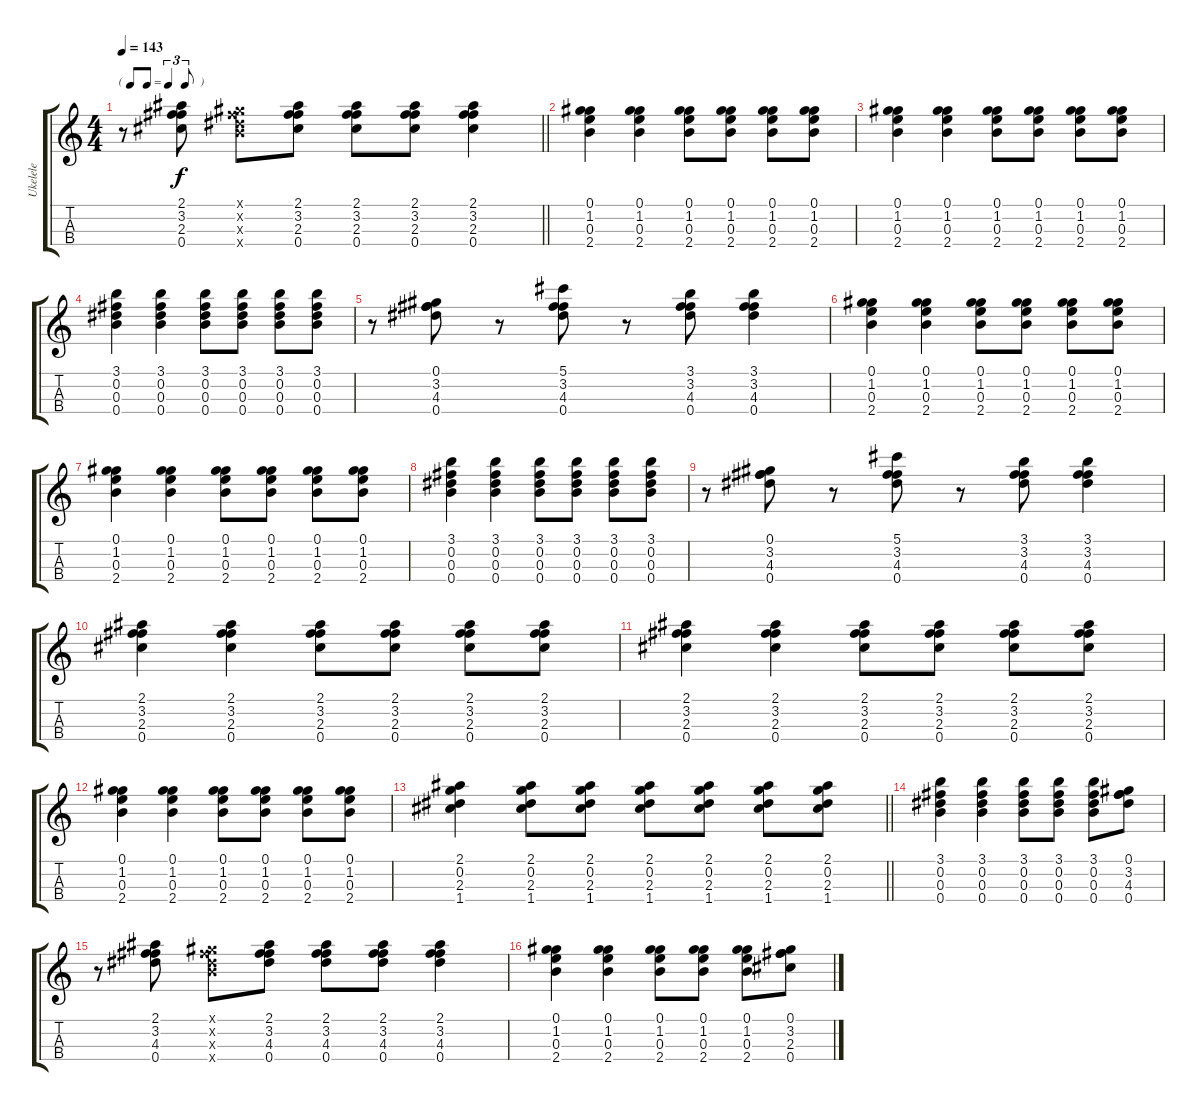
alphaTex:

\track ("Ukelele" "Ukelele") {instrument acousticguitarnylon}
\staff {score tabs}
\tuning (Ab4 Eb4 B3 Gb4) {hide}
\ts (4 4)
\tf triplet8th
\tempo 143
\clef g2
\barLineRight lightlight
\ks c
r.8{dy f} (2.1 3.2 2.3 0.4).8 (0.1{x} 0.2{x} 0.3{x} 0.4{x}).8 (2.1 3.2 2.3 0.4).8 (2.1 3.2 2.3 0.4).8 (2.1 3.2 2.3 0.4).8 (2.1 3.2 2.3 0.4).4 |
\section ("" "")
(0.1 1.2 0.3 2.4).4 (0.1 1.2 0.3 2.4).4 (0.1 1.2 0.3 2.4).8 (0.1 1.2 0.3 2.4).8 (0.1 1.2 0.3 2.4).8 (0.1 1.2 0.3 2.4).8 |
(0.1 1.2 0.3 2.4).4 (0.1 1.2 0.3 2.4).4 (0.1 1.2 0.3 2.4).8 (0.1 1.2 0.3 2.4).8 (0.1 1.2 0.3 2.4).8 (0.1 1.2 0.3 2.4).8 |
(3.1 0.2 0.3 0.4).4 (3.1 0.2 0.3 0.4).4 (3.1 0.2 0.3 0.4).8 (3.1 0.2 0.3 0.4).8 (3.1 0.2 0.3 0.4).8 (3.1 0.2 0.3 0.4).8 |
r.8 (0.1 3.2 4.3 0.4).8 r.8 (5.1 3.2 4.3 0.4).8 r.8 (3.1 3.2 4.3 0.4).8 (3.1 3.2 4.3 0.4).4 |
(0.1 1.2 0.3 2.4).4 (0.1 1.2 0.3 2.4).4 (0.1 1.2 0.3 2.4).8 (0.1 1.2 0.3 2.4).8 (0.1 1.2 0.3 2.4).8 (0.1 1.2 0.3 2.4).8 |
(0.1 1.2 0.3 2.4).4 (0.1 1.2 0.3 2.4).4 (0.1 1.2 0.3 2.4).8 (0.1 1.2 0.3 2.4).8 (0.1 1.2 0.3 2.4).8 (0.1 1.2 0.3 2.4).8 |
(3.1 0.2 0.3 0.4).4 (3.1 0.2 0.3 0.4).4 (3.1 0.2 0.3 0.4).8 (3.1 0.2 0.3 0.4).8 (3.1 0.2 0.3 0.4).8 (3.1 0.2 0.3 0.4).8 |
r.8 (0.1 3.2 4.3 0.4).8 r.8 (5.1 3.2 4.3 0.4).8 r.8 (3.1 3.2 4.3 0.4).8 (3.1 3.2 4.3 0.4).4 |
(2.1 3.2 2.3 0.4).4 (2.1 3.2 2.3 0.4).4 (2.1 3.2 2.3 0.4).8 (2.1 3.2 2.3 0.4).8 (2.1 3.2 2.3 0.4).8 (2.1 3.2 2.3 0.4).8 |
(2.1 3.2 2.3 0.4).4 (2.1 3.2 2.3 0.4).4 (2.1 3.2 2.3 0.4).8 (2.1 3.2 2.3 0.4).8 (2.1 3.2 2.3 0.4).8 (2.1 3.2 2.3 0.4).8 |
(0.1 1.2 0.3 2.4).4 (0.1 1.2 0.3 2.4).4 (0.1 1.2 0.3 2.4).8 (0.1 1.2 0.3 2.4).8 (0.1 1.2 0.3 2.4).8 (0.1 1.2 0.3 2.4).8 |
\barLineRight lightlight
(2.1 0.2 2.3 1.4).4 (2.1 0.2 2.3 1.4).8 (2.1 0.2 2.3 1.4).8 (2.1 0.2 2.3 1.4).8 (2.1 0.2 2.3 1.4).8 (2.1 0.2 2.3 1.4).8 (2.1 0.2 2.3 1.4).8 |
\section ("" "")
(3.1 0.2 0.3 0.4).4 (3.1 0.2 0.3 0.4).4 (3.1 0.2 0.3 0.4).8 (3.1 0.2 0.3 0.4).8 (3.1 0.2 0.3 0.4).8 (0.1 3.2 4.3 0.4).8 |
r.8 (2.1 3.2 4.3 0.4).8 (0.1{x} 0.2{x} 0.3{x} 0.4{x}).8 (2.1 3.2 4.3 0.4).8 (2.1 3.2 4.3 0.4).8 (2.1 3.2 4.3 0.4).8 (2.1 3.2 4.3 0.4).4 |
(0.1 1.2 0.3 2.4).4 (0.1 1.2 0.3 2.4).4 (0.1 1.2 0.3 2.4).8 (0.1 1.2 0.3 2.4).8 (0.1 1.2 0.3 2.4).8 (0.1 3.2 2.3 0.4).8
